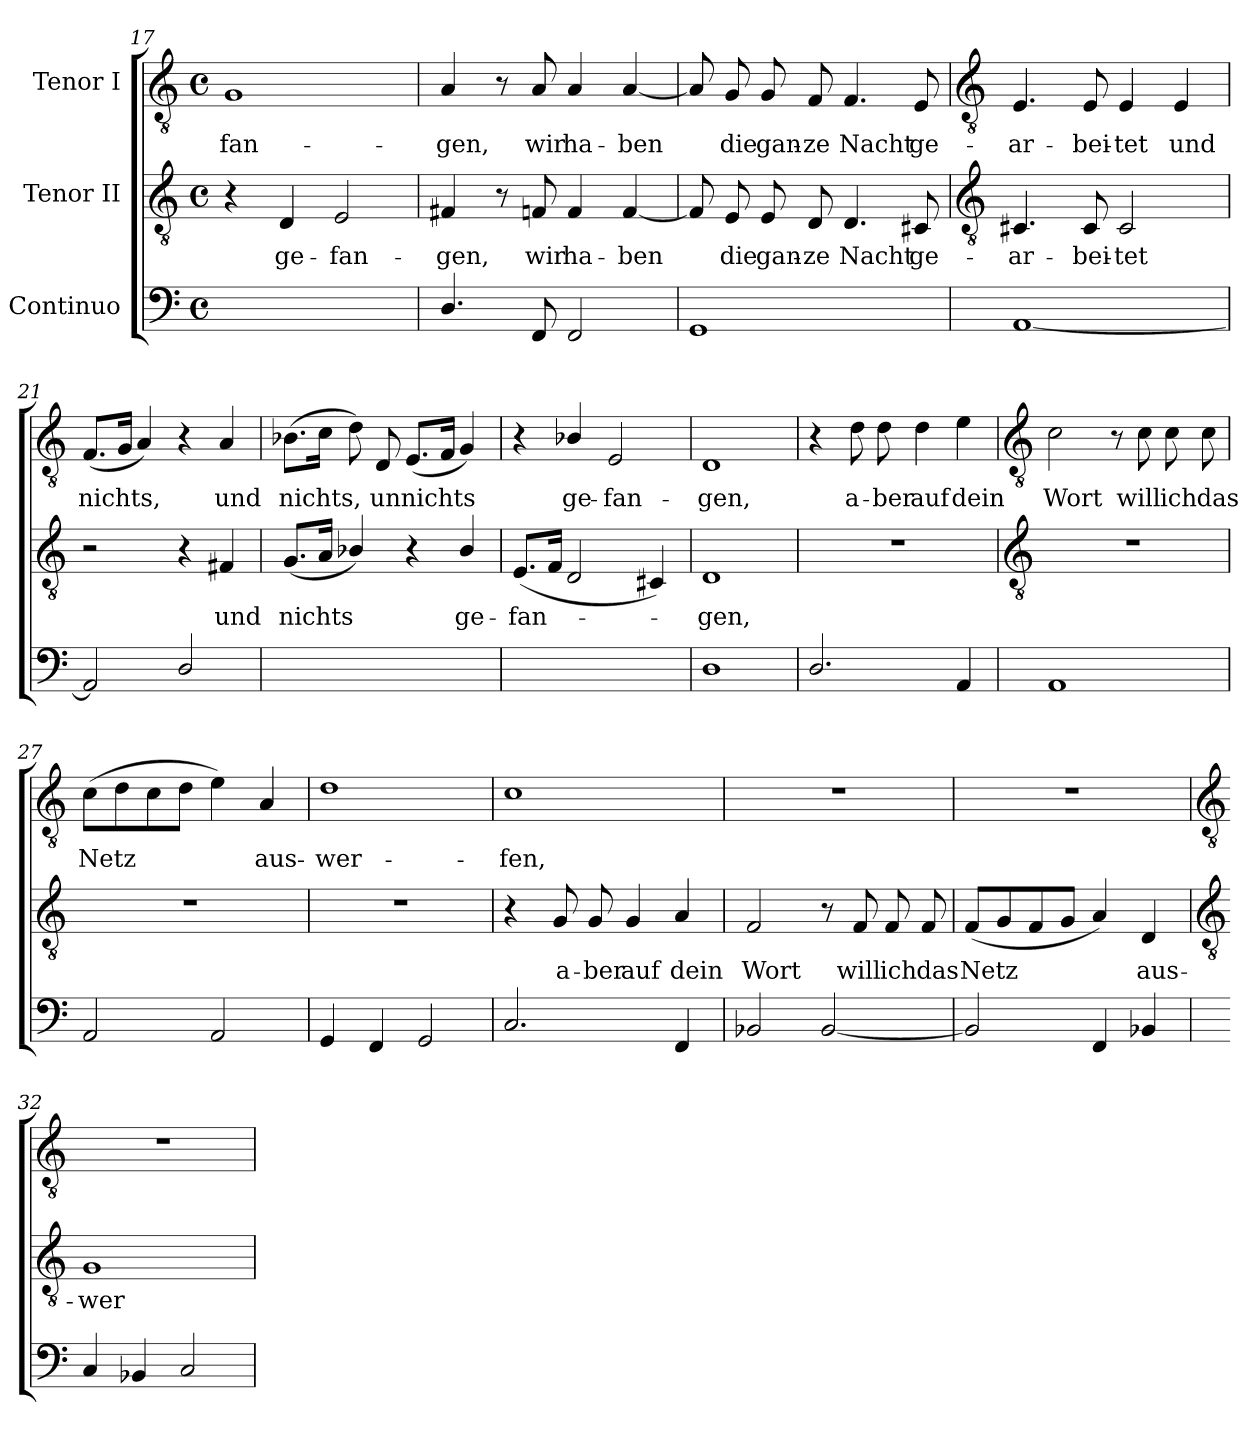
**kern	**text	**kern	**text	**kern	**text
*part3	*part3	*part2	*part2	*part1	*part1
*staff3	*staff3	*staff2	*staff2	*staff1	*staff1
*I"Continuo	*	*I"Tenor II	*	*I"Tenor I	*
*clefF4	*	*clefGv2	*	*clefGv2	*
*k[]	*	*k[]	*	*k[]	*
*C:	*	*C:	*	*C:	*
*M4/4	*	*M4/4	*	*M4/4	*
*met(c)	*	*met(c)	*	*met(c)	*
=17	=17	=17	=17	=17	=17
!	!	!	!	!	!LO:LY:b
[2GGyy	.	4r	.	1G	-fan-
!	!	!	!LO:LY:b	!	!
.	.	4D	ge-	.	.
!	!LO:LY:b	!	!LO:LY:b	!	!
2GGyy]	6	2E	-fan-	.	.
=18	=18	=18	=18	=18	=18
!	!	!	!LO:LY:b	!	!LO:LY:b
4.D/	.	4F#X	-gen,	4A	-gen,
.	.	8r	.	8r	.
!	!	!	!LO:LY:b	!	!LO:LY:b
8FF	.	8Fn	wir	8A	wir
!	!	!	!LO:LY:b	!	!LO:LY:b
2FF	.	4F	ha-	4A	ha-
!	!	!	!LO:LY:b	!	!LO:LY:b
.	.	[4F	-ben	[4A	-ben
=19	=19	=19	=19	=19	=19
1GG	.	8F]	.	8A]	.
!	!	!	!LO:LY:b	!	!LO:LY:b
.	.	8E	die	8G	die
!	!	!	!LO:LY:b	!	!LO:LY:b
.	.	8E	gan-	8G	gan-
!	!	!	!LO:LY:b	!	!LO:LY:b
.	.	8D	-ze	8F	-ze
!	!	!	!LO:LY:b	!	!LO:LY:b
.	.	4.D	Nacht	4.F	Nacht
!	!	!	!LO:LY:b	!	!LO:LY:b
.	.	8C#X	ge-	8E	ge-
!!LO:LB:g=z
=20	=20	=20	=20	=20	=20
*	*	*clefGv2	*	*clefGv2	*
!	!	!	!LO:LY:b	!	!LO:LY:b
[1AA	.	4.C#X	-ar-	4.E	-ar-
!	!	!	!LO:LY:b	!	!LO:LY:b
.	.	8C#	-bei-	8E	-bei-
!	!	!	!LO:LY:b	!	!LO:LY:b
.	.	2C#	-tet	4E	-tet
!	!	!	!	!	!LO:LY:b
.	.	.	.	4E	und
=21	=21	=21	=21	=21	=21
!	!	!	!	!	!LO:LY:b
2AA]	.	2r	.	(<8.FL	nichts,
.	.	.	.	16GJ	.
.	.	.	.	4A)	.
2D/	.	4r	.	4r	.
!	!	!	!LO:LY:b	!	!LO:LY:b
.	.	4F#X	und	4A	und
=22	=22	=22	=22	=22	=22
!	!	!	!LO:LY:b	!	!LO:LY:b
(<[2GGyy	.	(<8.GL	nichts	(>8.B-XL	nichts,
.	.	16AJ	.	16cJ	.
.	.	4B-X/)	.	8d)	.
!	!	!	!	!	!LO:LY:b
.	.	.	.	8D	un
!	!LO:LY:b	!	!	!	!LO:LY:b
4GGyy_	6	4r	.	(<8.EL	nichts
.	.	.	.	16FJ	.
!	!LO:LY:b	!	!LO:LY:b	!	!
4GGyy_	5	4B-/	ge-	4G)	.
=23	=23	=23	=23	=23	=23
!	!LO:LY:b	!	!LO:LY:b	!	!
4GGyy_)	6	(<8.EL	-fan-	4r	.
.	.	16FJ	.	.	.
!	!LO:LY:b	!	!	!	!LO:LY:b
4GGyy]	5	2D	.	4B-X/	ge-
!	!LO:LY:b	!	!	!	!LO:LY:b
[4AAyy	4	.	.	2E	-fan-
4AAyy]	.	4C#X)	.	.	.
=24	=24	=24	=24	=24	=24
!	!	!	!LO:LY:b	!	!LO:LY:b
1D	.	1D	gen,	1D	-gen,
=25	=25	=25	=25	=25	=25
2.D/	.	1r	.	4r	.
!	!	!	!	!	!LO:LY:b
.	.	.	.	8d	a-
!	!	!	!	!	!LO:LY:b
.	.	.	.	8d	-ber
!	!	!	!	!	!LO:LY:b
.	.	.	.	4d	auf
!	!	!	!	!	!LO:LY:b
4AA	.	.	.	4e	dein
!!LO:LB:g=z
=26	=26	=26	=26	=26	=26
*	*	*clefGv2	*	*clefGv2	*
!	!	!	!	!	!LO:LY:b
1AA	.	1r	.	2c	Wort
.	.	.	.	8r	.
!	!	!	!	!	!LO:LY:b
.	.	.	.	8c	will
!	!	!	!	!	!LO:LY:b
.	.	.	.	8c	ich
!	!	!	!	!	!LO:LY:b
.	.	.	.	8c	das
=27	=27	=27	=27	=27	=27
!	!	!	!	!	!LO:LY:b
2AA	.	1r	.	(>8cL	Netz
.	.	.	.	8d	.
.	.	.	.	8c	.
.	.	.	.	8dJ	.
2AA	.	.	.	4e)	.
!	!	!	!	!	!LO:LY:b
.	.	.	.	4A	aus-
=28	=28	=28	=28	=28	=28
!	!	!	!	!	!LO:LY:b
4GG	.	1r	.	1d	-wer-
4FF	.	.	.	.	.
2GG	.	.	.	.	.
=29	=29	=29	=29	=29	=29
!	!	!	!	!	!LO:LY:b
2.C	.	4r	.	1c	-fen,
!	!	!	!LO:LY:b	!	!
.	.	8G	a-	.	.
!	!	!	!LO:LY:b	!	!
.	.	8G	-ber	.	.
!	!	!	!LO:LY:b	!	!
.	.	4G	auf	.	.
!	!	!	!LO:LY:b	!	!
4FF	.	4A	dein	.	.
=30	=30	=30	=30	=30	=30
!	!	!	!LO:LY:b	!	!
2BB-X	.	2F	Wort	1r	.
[2BB-	.	8r	.	.	.
!	!	!	!LO:LY:b	!	!
.	.	8F	will	.	.
!	!	!	!LO:LY:b	!	!
.	.	8F	ich	.	.
!	!	!	!LO:LY:b	!	!
.	.	8F	das	.	.
=31	=31	=31	=31	=31	=31
!	!	!	!LO:LY:b	!	!
2BB-]	.	(<8FL	Netz	1r	.
.	.	8G	.	.	.
.	.	8F	.	.	.
.	.	8GJ	.	.	.
4FF	.	4A)	.	.	.
!	!	!	!LO:LY:b	!	!
4BB-	.	4D	aus-	.	.
!!LO:LB:g=z
=32	=32	=32	=32	=32	=32
*	*	*clefGv2	*	*clefGv2	*
!	!	!	!LO:LY:b	!	!
4C	.	1G	-wer-	1r	.
4BB-X	.	.	.	.	.
2C	.	.	.	.	.
=	=	=	=	=	=
*-	*-	*-	*-	*-	*-
